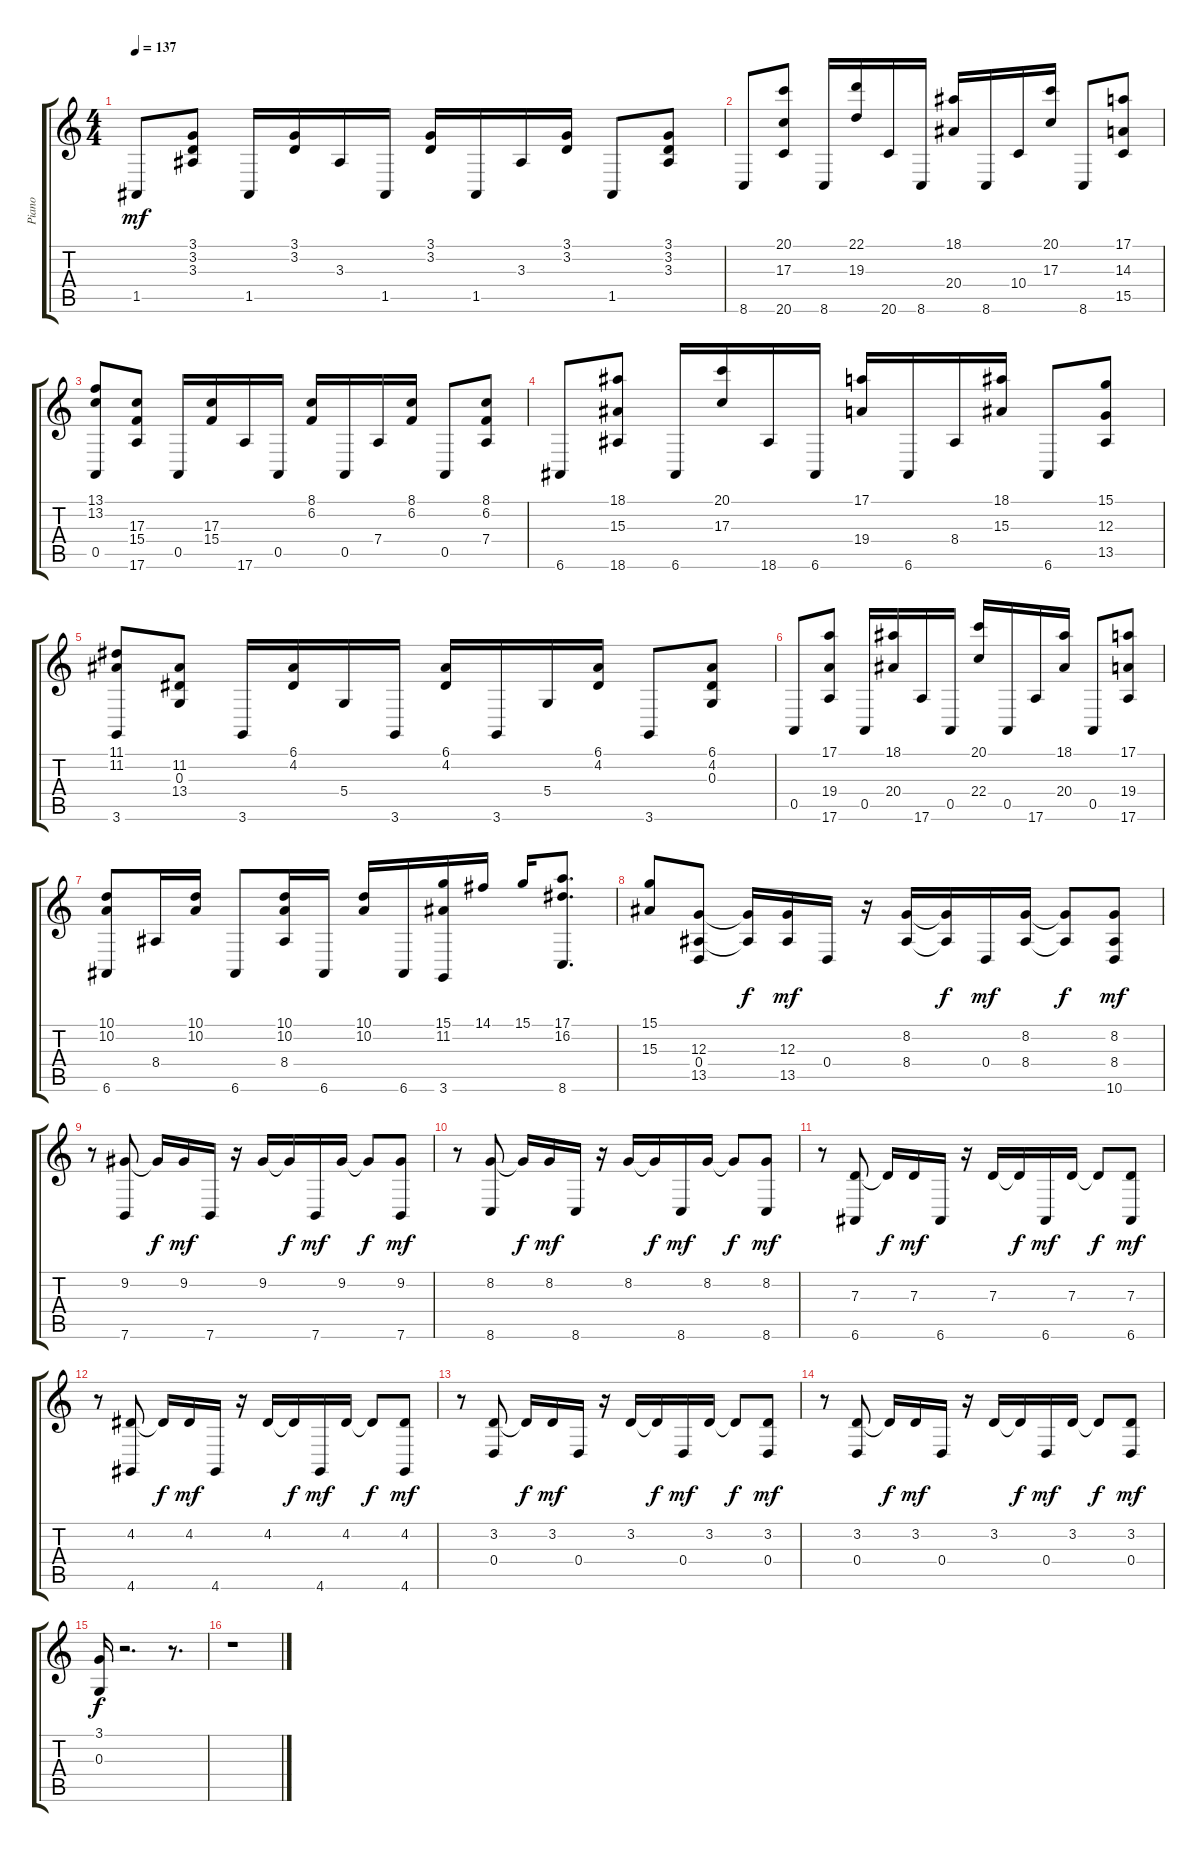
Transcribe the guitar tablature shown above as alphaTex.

\track ("Piano" "Piano") {instrument brightacousticpiano}
\staff {score tabs}
\tuning (E4 B3 G3 D3 A2 E2) {hide}
\ts (4 4)
\tempo 137
\clef g2
\ks c
1.5.8{dy mf} (3.1 3.2 3.3).8 1.5.16 (3.1 3.2).16 3.3.16 1.5.16 (3.1 3.2).16 1.5.16 3.3.16 (3.1 3.2).16 1.5.8 (3.1 3.2 3.3).8 |
8.6.8 (20.1 17.3 20.6).8 8.6.16 (22.1 19.3).16 20.6.16 8.6.16 (18.1 20.4).16 8.6.16 10.4.16 (20.1 17.3).16 8.6.8 (17.1 14.3 15.5).8 |
(13.1 13.2 0.5).8 (17.3 15.4 17.6).8 0.5.16 (17.3 15.4).16 17.6.16 0.5.16 (8.1 6.2).16 0.5.16 7.4.16 (8.1 6.2).16 0.5.8 (8.1 6.2 7.4).8 |
6.6.8 (18.1 15.3 18.6).8 6.6.16 (20.1 17.3).16 18.6.16 6.6.16 (17.1 19.4).16 6.6.16 8.4.16 (18.1 15.3).16 6.6.8 (15.1 12.3 13.5).8 |
(11.1 11.2 3.6).8 (11.2 0.3 13.4).8 3.6.16 (6.1 4.2).16 5.4.16 3.6.16 (6.1 4.2).16 3.6.16 5.4.16 (6.1 4.2).16 3.6.8 (6.1 4.2 0.3).8 |
0.5.8 (17.1 19.4 17.6).8 0.5.16 (18.1 20.4).16 17.6.16 0.5.16 (20.1 22.4).16 0.5.16 17.6.16 (18.1 20.4).16 0.5.8 (17.1 19.4 17.6).8 |
(10.1 10.2 6.6).8 8.4.16 (10.1 10.2).16 6.6.8 (10.1 10.2 8.4).16 6.6.16 (10.1 10.2).16 6.6.16 (15.1 11.2 3.6).16 14.1.16 15.1.16 (17.1 16.2 8.6).8{d} |
(15.1 15.3).8 (12.3 0.4 13.5).8 (12.3{t} 13.5{t}).16{dy f} (12.3 13.5).16{dy mf} 0.4.16 r.16 (8.2 8.4).16 (8.2{t} 8.4{t}).16{dy f} 0.4.16{dy mf} (8.2 8.4).16 (8.2{t} 8.4{t}).8{dy f} (8.2 8.4 10.6).8{dy mf} |
r.8 (9.2 7.6).8 9.2{t}.16{dy f} 9.2.16{dy mf} 7.6.16 r.16 9.2.16 9.2{t}.16{dy f} 7.6.16{dy mf} 9.2.16 9.2{t}.8{dy f} (9.2 7.6).8{dy mf} |
r.8 (8.2 8.6).8 8.2{t}.16{dy f} 8.2.16{dy mf} 8.6.16 r.16 8.2.16 8.2{t}.16{dy f} 8.6.16{dy mf} 8.2.16 8.2{t}.8{dy f} (8.2 8.6).8{dy mf} |
r.8 (7.3 6.6).8 7.3{t}.16{dy f} 7.3.16{dy mf} 6.6.16 r.16 7.3.16 7.3{t}.16{dy f} 6.6.16{dy mf} 7.3.16 7.3{t}.8{dy f} (7.3 6.6).8{dy mf} |
r.8 (4.2 4.6).8 4.2{t}.16{dy f} 4.2.16{dy mf} 4.6.16 r.16 4.2.16 4.2{t}.16{dy f} 4.6.16{dy mf} 4.2.16 4.2{t}.8{dy f} (4.2 4.6).8{dy mf} |
r.8 (3.2 0.4).8 3.2{t}.16{dy f} 3.2.16{dy mf} 0.4.16 r.16 3.2.16 3.2{t}.16{dy f} 0.4.16{dy mf} 3.2.16 3.2{t}.8{dy f} (3.2 0.4).8{dy mf} |
r.8 (3.2 0.4).8 3.2{t}.16{dy f} 3.2.16{dy mf} 0.4.16 r.16 3.2.16 3.2{t}.16{dy f} 0.4.16{dy mf} 3.2.16 3.2{t}.8{dy f} (3.2 0.4).8{dy mf} |
(3.1 0.3).16{dy f} r.2{d} r.8{d} |
r.1
